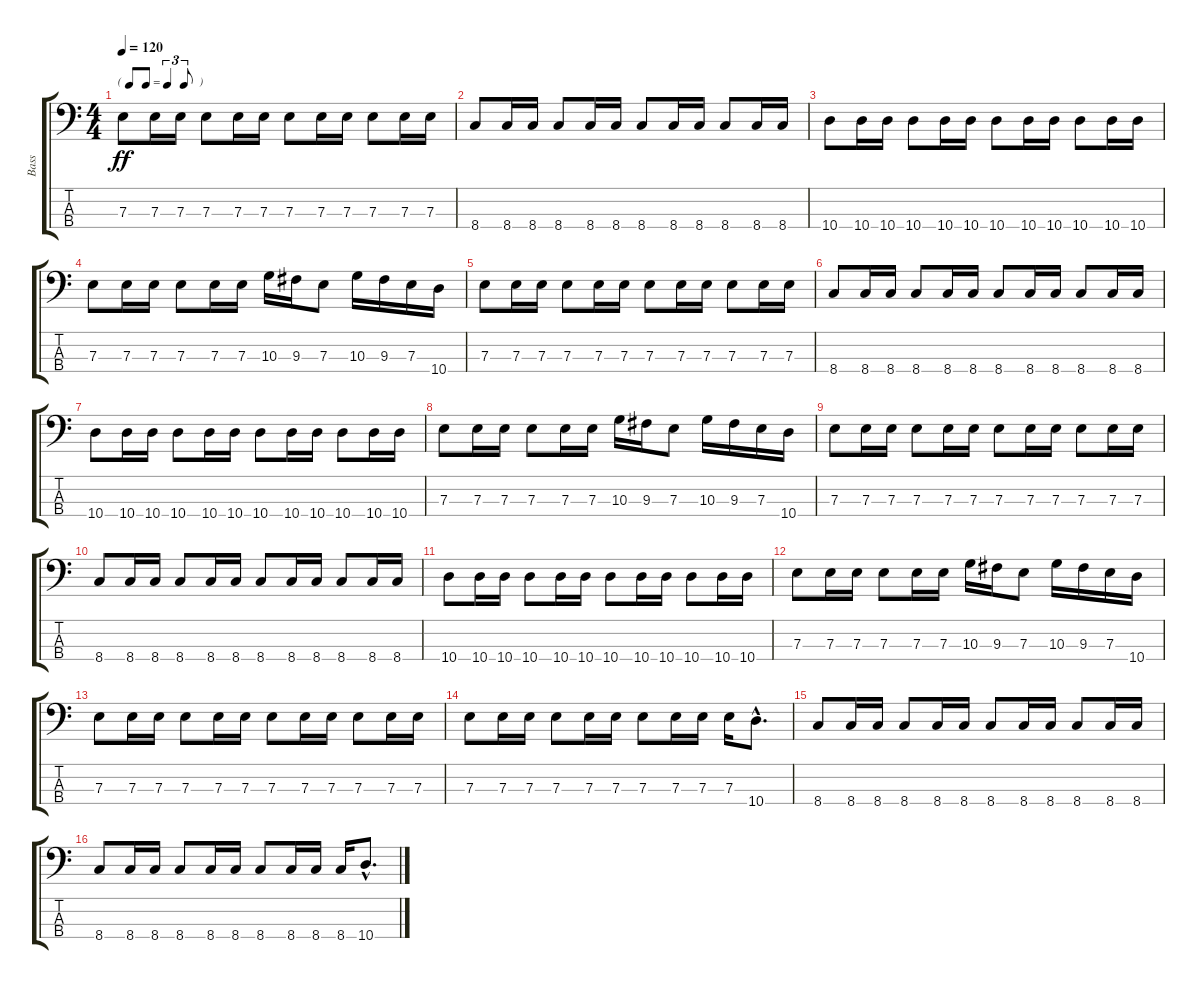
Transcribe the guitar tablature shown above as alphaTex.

\track ("Bass" "Bass") {instrument electricbassfinger}
\staff {score tabs}
\tuning (G2 D2 A1 E1) {hide}
\ts (4 4)
\tf triplet8th
\tempo 120
\clef f4
\ks c
7.3.8{dy ff} 7.3.16 7.3.16 7.3.8 7.3.16 7.3.16 7.3.8 7.3.16 7.3.16 7.3.8 7.3.16 7.3.16 |
8.4.8 8.4.16 8.4.16 8.4.8 8.4.16 8.4.16 8.4.8 8.4.16 8.4.16 8.4.8 8.4.16 8.4.16 |
10.4.8 10.4.16 10.4.16 10.4.8 10.4.16 10.4.16 10.4.8 10.4.16 10.4.16 10.4.8 10.4.16 10.4.16 |
7.3.8 7.3.16 7.3.16 7.3.8 7.3.16 7.3.16 10.3.16 9.3.16 7.3.8 10.3.16 9.3.16 7.3.16 10.4.16 |
7.3.8 7.3.16 7.3.16 7.3.8 7.3.16 7.3.16 7.3.8 7.3.16 7.3.16 7.3.8 7.3.16 7.3.16 |
8.4.8 8.4.16 8.4.16 8.4.8 8.4.16 8.4.16 8.4.8 8.4.16 8.4.16 8.4.8 8.4.16 8.4.16 |
10.4.8 10.4.16 10.4.16 10.4.8 10.4.16 10.4.16 10.4.8 10.4.16 10.4.16 10.4.8 10.4.16 10.4.16 |
7.3.8 7.3.16 7.3.16 7.3.8 7.3.16 7.3.16 10.3.16 9.3.16 7.3.8 10.3.16 9.3.16 7.3.16 10.4.16 |
7.3.8 7.3.16 7.3.16 7.3.8 7.3.16 7.3.16 7.3.8 7.3.16 7.3.16 7.3.8 7.3.16 7.3.16 |
8.4.8 8.4.16 8.4.16 8.4.8 8.4.16 8.4.16 8.4.8 8.4.16 8.4.16 8.4.8 8.4.16 8.4.16 |
10.4.8 10.4.16 10.4.16 10.4.8 10.4.16 10.4.16 10.4.8 10.4.16 10.4.16 10.4.8 10.4.16 10.4.16 |
7.3.8 7.3.16 7.3.16 7.3.8 7.3.16 7.3.16 10.3.16 9.3.16 7.3.8 10.3.16 9.3.16 7.3.16 10.4.16 |
7.3.8 7.3.16 7.3.16 7.3.8 7.3.16 7.3.16 7.3.8 7.3.16 7.3.16 7.3.8 7.3.16 7.3.16 |
7.3.8 7.3.16 7.3.16 7.3.8 7.3.16 7.3.16 7.3.8 7.3.16 7.3.16 7.3.16 10.4{hac}.8{d} |
8.4.8 8.4.16 8.4.16 8.4.8 8.4.16 8.4.16 8.4.8 8.4.16 8.4.16 8.4.8 8.4.16 8.4.16 |
8.4.8 8.4.16 8.4.16 8.4.8 8.4.16 8.4.16 8.4.8 8.4.16 8.4.16 8.4.16 10.4{hac}.8{d}
